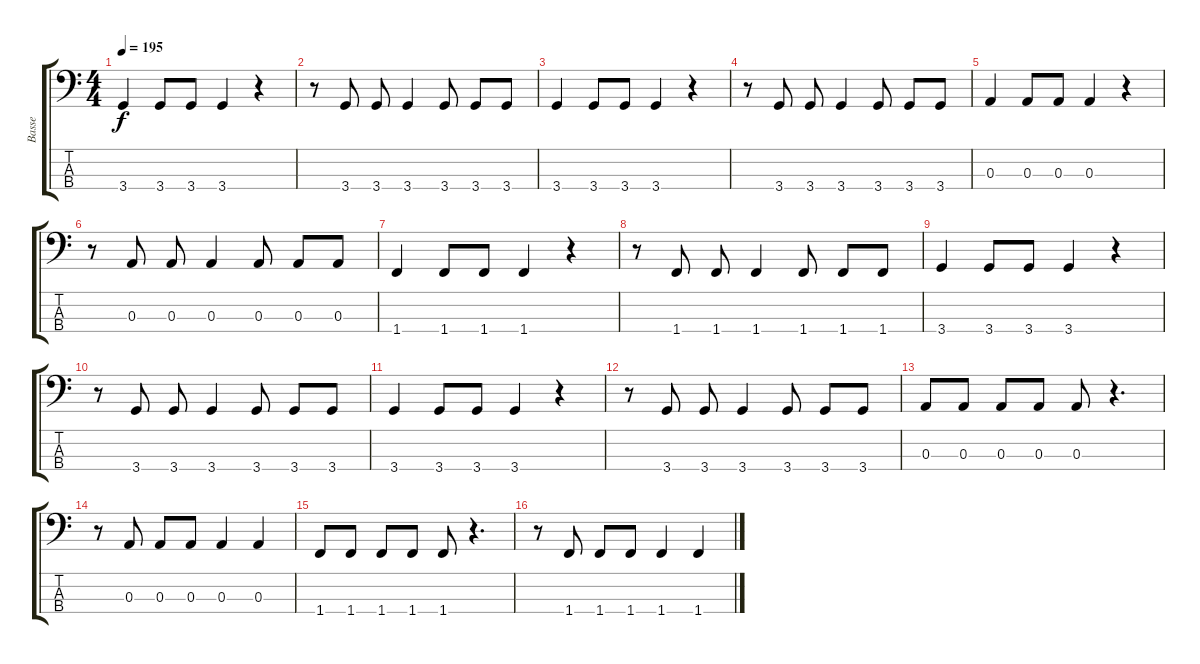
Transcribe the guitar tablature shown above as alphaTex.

\track ("Basse" "Basse") {instrument electricbasspick}
\staff {score tabs}
\tuning (G2 D2 A1 E1) {hide}
\ts (4 4)
\tempo 195
\clef f4
\ks c
3.4.4{dy f} 3.4.8 3.4.8 3.4.4 r.4 |
r.8 3.4.8 3.4.8 3.4.4 3.4.8 3.4.8 3.4.8 |
3.4.4 3.4.8 3.4.8 3.4.4 r.4 |
r.8 3.4.8 3.4.8 3.4.4 3.4.8 3.4.8 3.4.8 |
0.3.4 0.3.8 0.3.8 0.3.4 r.4 |
r.8 0.3.8 0.3.8 0.3.4 0.3.8 0.3.8 0.3.8 |
1.4.4 1.4.8 1.4.8 1.4.4 r.4 |
r.8 1.4.8 1.4.8 1.4.4 1.4.8 1.4.8 1.4.8 |
3.4.4 3.4.8 3.4.8 3.4.4 r.4 |
r.8 3.4.8 3.4.8 3.4.4 3.4.8 3.4.8 3.4.8 |
3.4.4 3.4.8 3.4.8 3.4.4 r.4 |
r.8 3.4.8 3.4.8 3.4.4 3.4.8 3.4.8 3.4.8 |
0.3.8 0.3.8 0.3.8 0.3.8 0.3.8 r.4{d} |
r.8 0.3.8 0.3.8 0.3.8 0.3.4 0.3.4 |
1.4.8 1.4.8 1.4.8 1.4.8 1.4.8 r.4{d} |
r.8 1.4.8 1.4.8 1.4.8 1.4.4 1.4.4
